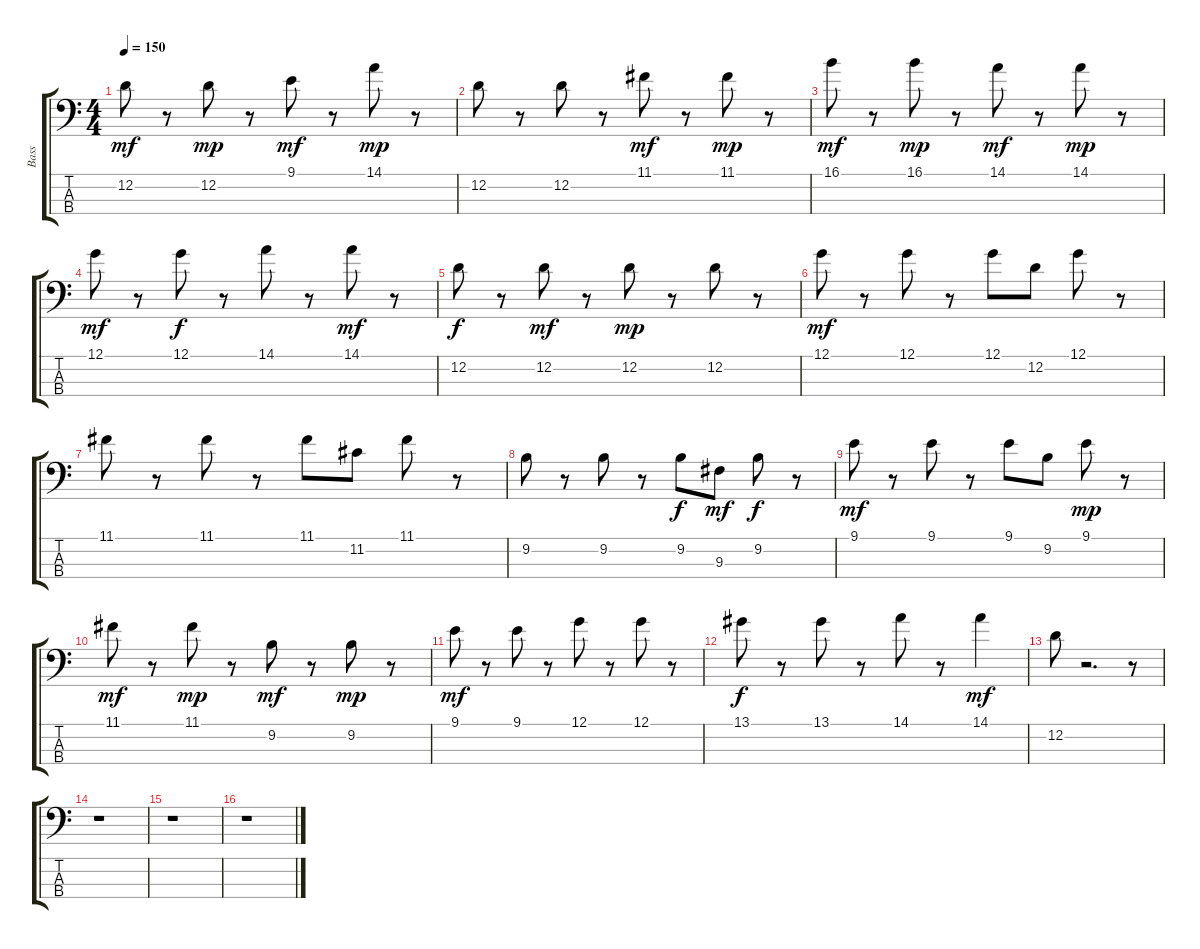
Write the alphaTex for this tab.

\track ("Bass" "Bass") {instrument acousticbass}
\staff {score tabs}
\tuning (G2 D2 A1 E1) {hide}
\ts (4 4)
\tempo 150
\clef f4
\ks c
12.2.8{dy mf} r.8 12.2.8{dy mp} r.8 9.1.8{dy mf} r.8 14.1.8{dy mp} r.8 |
12.2.8 r.8 12.2.8 r.8 11.1.8{dy mf} r.8 11.1.8{dy mp} r.8 |
16.1.8{dy mf} r.8 16.1.8{dy mp} r.8 14.1.8{dy mf} r.8 14.1.8{dy mp} r.8 |
12.1.8{dy mf} r.8 12.1.8{dy f} r.8 14.1.8 r.8 14.1.8{dy mf} r.8 |
12.2.8{dy f} r.8 12.2.8{dy mf} r.8 12.2.8{dy mp} r.8 12.2.8 r.8 |
12.1.8{dy mf} r.8 12.1.8 r.8 12.1.8 12.2.8 12.1.8 r.8 |
11.1.8 r.8 11.1.8 r.8 11.1.8 11.2.8 11.1.8 r.8 |
9.2.8 r.8 9.2.8 r.8 9.2.8{dy f} 9.3.8{dy mf} 9.2.8{dy f} r.8 |
9.1.8{dy mf} r.8 9.1.8 r.8 9.1.8 9.2.8 9.1.8{dy mp} r.8 |
11.1.8{dy mf} r.8 11.1.8{dy mp} r.8 9.2.8{dy mf} r.8 9.2.8{dy mp} r.8 |
9.1.8{dy mf} r.8 9.1.8 r.8 12.1.8 r.8 12.1.8 r.8 |
13.1.8{dy f} r.8 13.1.8 r.8 14.1.8 r.8 14.1.4{dy mf} |
12.2.8 r.2{d} r.8 |
r.1 |
r.1 |
r.1
